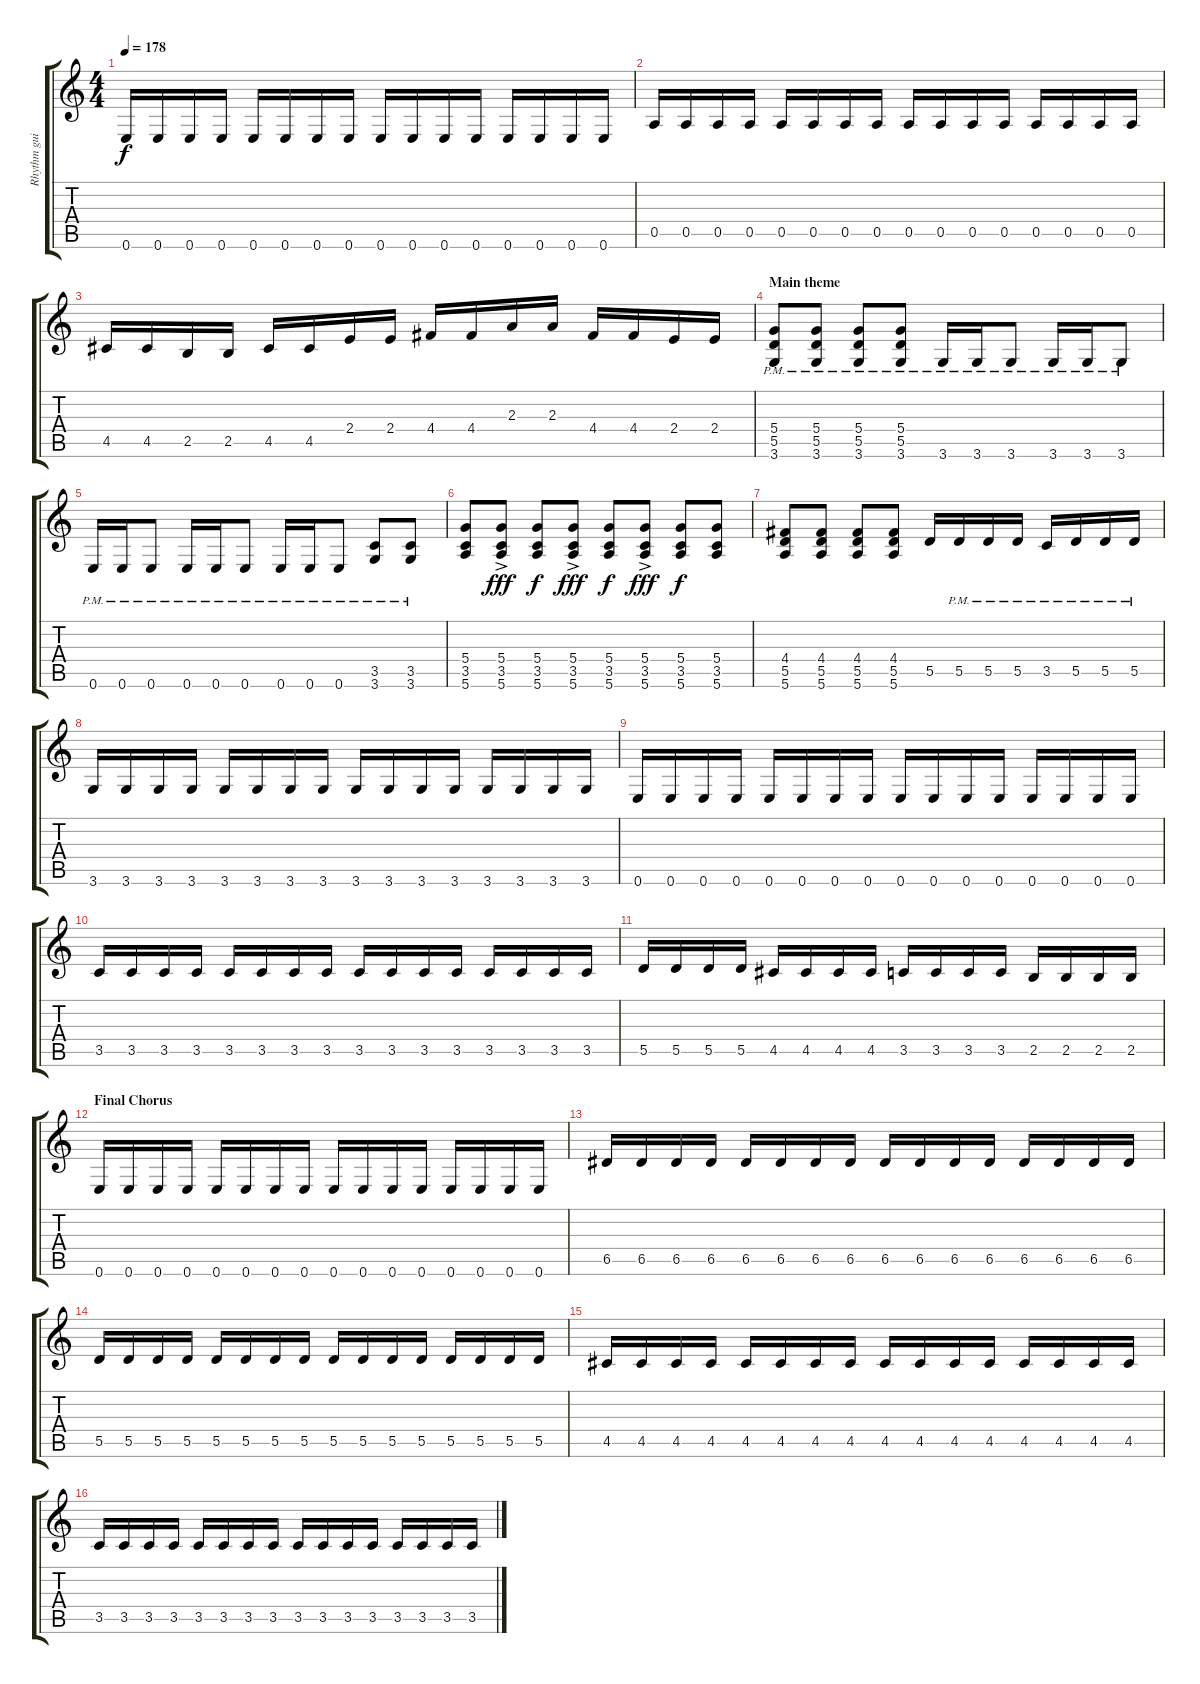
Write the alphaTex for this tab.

\track ("Rhythm guitar left" "Rhythm gui") {instrument distortionguitar}
\staff {score tabs}
\tuning (E4 B3 G3 D3 A2 E2) {hide}
\ts (4 4)
\tempo 178
\clef g2
\ks c
0.6.16{dy f} 0.6.16 0.6.16 0.6.16 0.6.16 0.6.16 0.6.16 0.6.16 0.6.16 0.6.16 0.6.16 0.6.16 0.6.16 0.6.16 0.6.16 0.6.16 |
0.5.16 0.5.16 0.5.16 0.5.16 0.5.16 0.5.16 0.5.16 0.5.16 0.5.16 0.5.16 0.5.16 0.5.16 0.5.16 0.5.16 0.5.16 0.5.16 |
4.5.16 4.5.16 2.5.16 2.5.16 4.5.16 4.5.16 2.4.16 2.4.16 4.4.16 4.4.16 2.3.16 2.3.16 4.4.16 4.4.16 2.4.16 2.4.16 |
\section ("" "Main theme")
(5.4{pm} 5.5{pm} 3.6{pm}).8 (5.4{pm} 5.5{pm} 3.6{pm}).8 (5.4{pm} 5.5{pm} 3.6{pm}).8 (5.4{pm} 5.5{pm} 3.6{pm}).8 3.6{pm}.16 3.6{pm}.16 3.6{pm}.8 3.6{pm}.16 3.6{pm}.16 3.6{pm}.8 |
0.6{pm}.16 0.6{pm}.16 0.6{pm}.8 0.6{pm}.16 0.6{pm}.16 0.6{pm}.8 0.6{pm}.16 0.6{pm}.16 0.6{pm}.8 (3.5{pm} 3.6{pm}).8 (3.5{pm} 3.6{pm}).8 |
(5.4 3.5 5.6).8 (5.4{ac} 3.5{ac} 5.6{ac}).8{dy fff} (5.4 3.5 5.6).8{dy f} (5.4{ac} 3.5{ac} 5.6{ac}).8{dy fff} (5.4 3.5 5.6).8{dy f} (5.4{ac} 3.5{ac} 5.6{ac}).8{dy fff} (5.4 3.5 5.6).8{dy f} (5.4 3.5 5.6).8 |
(4.4 5.5 5.6).8 (4.4 5.5 5.6).8 (4.4 5.5 5.6).8 (4.4 5.5 5.6).8 5.5.16 5.5{pm}.16 5.5{pm}.16 5.5{pm}.16 3.5{pm}.16 5.5{pm}.16 5.5{pm}.16 5.5{pm}.16 |
3.6.16 3.6.16 3.6.16 3.6.16 3.6.16 3.6.16 3.6.16 3.6.16 3.6.16 3.6.16 3.6.16 3.6.16 3.6.16 3.6.16 3.6.16 3.6.16 |
0.6.16 0.6.16 0.6.16 0.6.16 0.6.16 0.6.16 0.6.16 0.6.16 0.6.16 0.6.16 0.6.16 0.6.16 0.6.16 0.6.16 0.6.16 0.6.16 |
3.5.16 3.5.16 3.5.16 3.5.16 3.5.16 3.5.16 3.5.16 3.5.16 3.5.16 3.5.16 3.5.16 3.5.16 3.5.16 3.5.16 3.5.16 3.5.16 |
5.5.16 5.5.16 5.5.16 5.5.16 4.5.16 4.5.16 4.5.16 4.5.16 3.5.16 3.5.16 3.5.16 3.5.16 2.5.16 2.5.16 2.5.16 2.5.16 |
\section ("" "Final Chorus")
0.6.16 0.6.16 0.6.16 0.6.16 0.6.16 0.6.16 0.6.16 0.6.16 0.6.16 0.6.16 0.6.16 0.6.16 0.6.16 0.6.16 0.6.16 0.6.16 |
6.5.16 6.5.16 6.5.16 6.5.16 6.5.16 6.5.16 6.5.16 6.5.16 6.5.16 6.5.16 6.5.16 6.5.16 6.5.16 6.5.16 6.5.16 6.5.16 |
5.5.16 5.5.16 5.5.16 5.5.16 5.5.16 5.5.16 5.5.16 5.5.16 5.5.16 5.5.16 5.5.16 5.5.16 5.5.16 5.5.16 5.5.16 5.5.16 |
4.5.16 4.5.16 4.5.16 4.5.16 4.5.16 4.5.16 4.5.16 4.5.16 4.5.16 4.5.16 4.5.16 4.5.16 4.5.16 4.5.16 4.5.16 4.5.16 |
3.5.16 3.5.16 3.5.16 3.5.16 3.5.16 3.5.16 3.5.16 3.5.16 3.5.16 3.5.16 3.5.16 3.5.16 3.5.16 3.5.16 3.5.16 3.5.16
